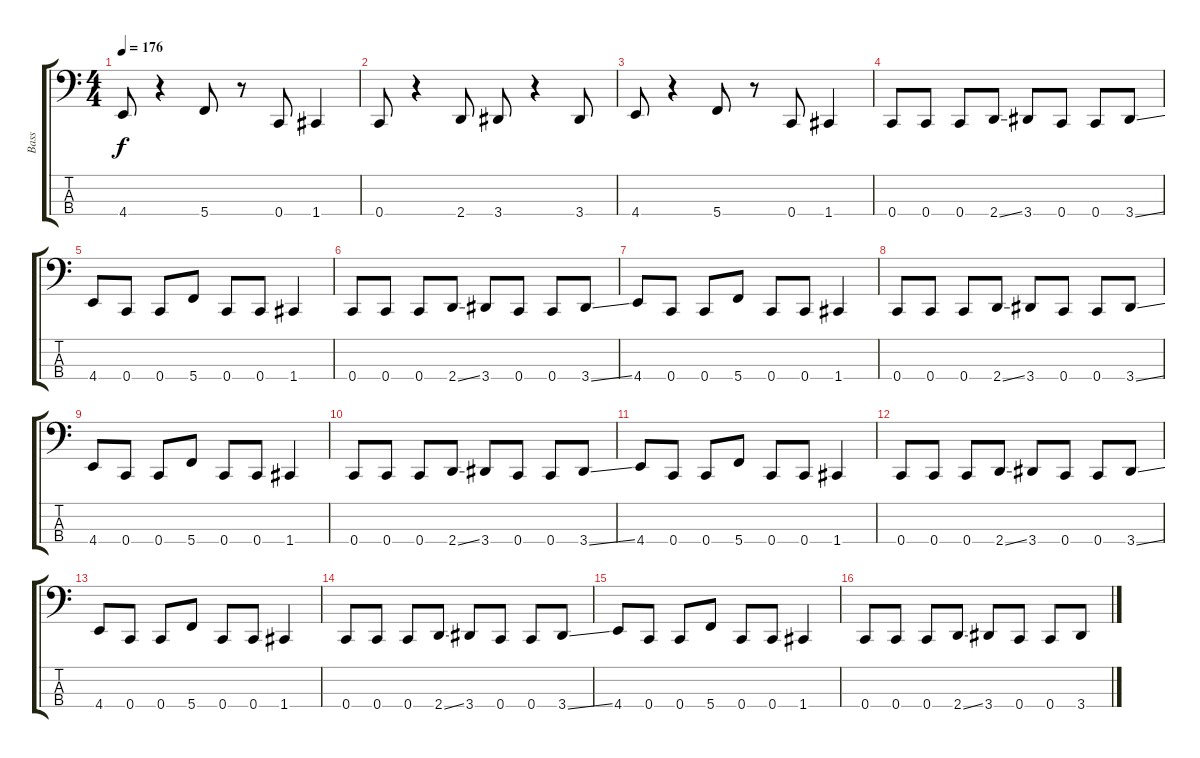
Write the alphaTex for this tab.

\track ("Bass" "Bass") {instrument electricbasspick}
\staff {score tabs}
\tuning (F2 C2 G1 C1) {hide}
\ts (4 4)
\tempo 176
\clef f4
\ks c
4.4.8{dy f} r.4 5.4.8 r.8 0.4.8 1.4.4 |
0.4.8 r.4 2.4.8 3.4.8 r.4 3.4.8 |
4.4.8 r.4 5.4.8 r.8 0.4.8 1.4.4 |
0.4.8 0.4.8 0.4.8 2.4{ss}.8 3.4.8 0.4.8 0.4.8 3.4{ss}.8 |
4.4.8 0.4.8 0.4.8 5.4.8 0.4.8 0.4.8 1.4.4 |
0.4.8 0.4.8 0.4.8 2.4{ss}.8 3.4.8 0.4.8 0.4.8 3.4{ss}.8 |
4.4.8 0.4.8 0.4.8 5.4.8 0.4.8 0.4.8 1.4.4 |
0.4.8 0.4.8 0.4.8 2.4{ss}.8 3.4.8 0.4.8 0.4.8 3.4{ss}.8 |
4.4.8 0.4.8 0.4.8 5.4.8 0.4.8 0.4.8 1.4.4 |
0.4.8 0.4.8 0.4.8 2.4{ss}.8 3.4.8 0.4.8 0.4.8 3.4{ss}.8 |
4.4.8 0.4.8 0.4.8 5.4.8 0.4.8 0.4.8 1.4.4 |
0.4.8 0.4.8 0.4.8 2.4{ss}.8 3.4.8 0.4.8 0.4.8 3.4{ss}.8 |
4.4.8 0.4.8 0.4.8 5.4.8 0.4.8 0.4.8 1.4.4 |
0.4.8 0.4.8 0.4.8 2.4{ss}.8 3.4.8 0.4.8 0.4.8 3.4{ss}.8 |
4.4.8 0.4.8 0.4.8 5.4.8 0.4.8 0.4.8 1.4.4 |
0.4.8 0.4.8 0.4.8 2.4{ss}.8 3.4.8 0.4.8 0.4.8 3.4{ss}.8
